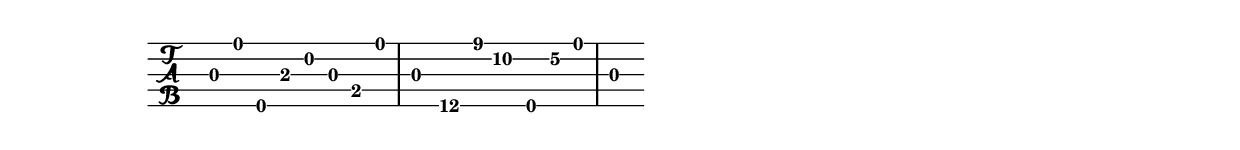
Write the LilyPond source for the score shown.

\version "2.10.0"

\header
{
  texidoc = "Tablature may also be tuned for banjo."
}

\new TabStaff <<
  \set TabStaff.tablatureFormat = #fret-number-tablature-format-banjo
  \set TabStaff.stringTunings = #banjo-open-g-tuning
  {
    \stemDown
    g8 d' g'\5 a b g e d' |
    g4 d''8\5 b' a'\2 g'\5 e'\2 d' |
    g4
  }
>>

